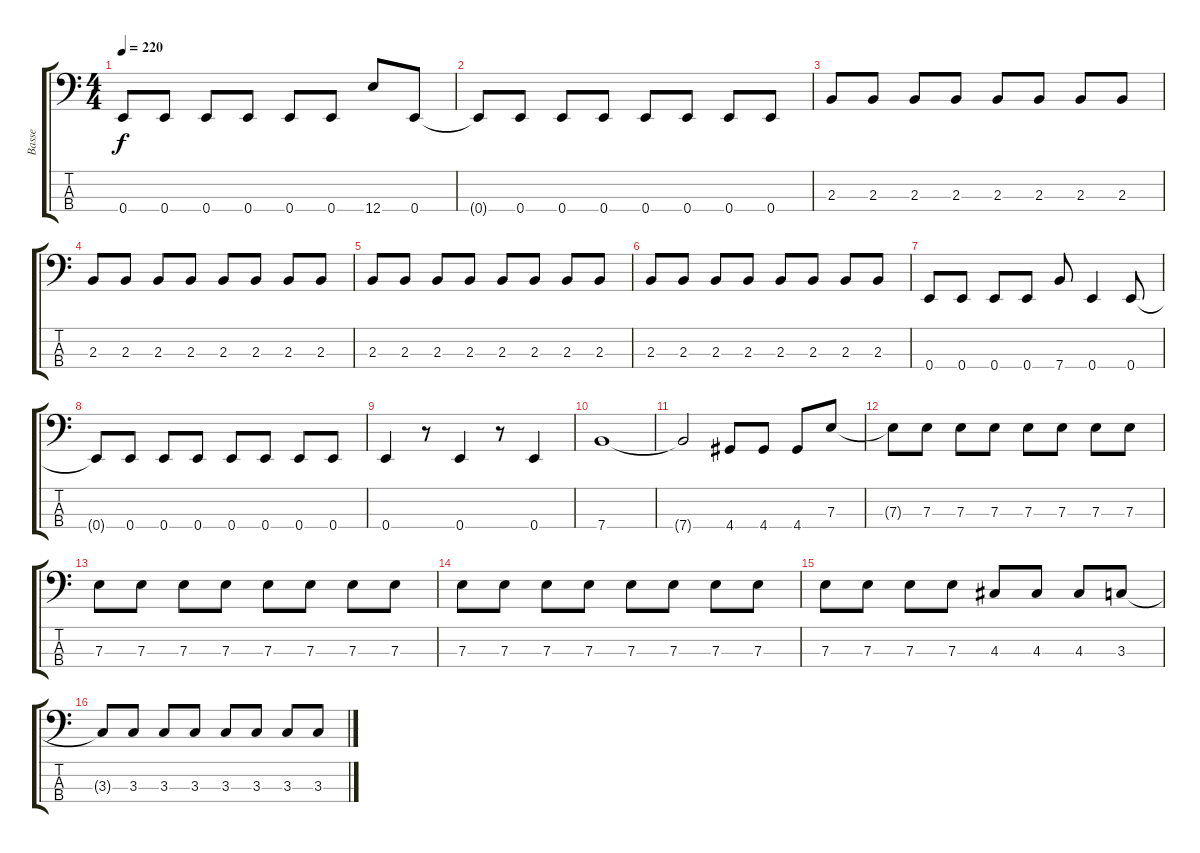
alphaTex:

\track ("Basse" "Basse") {instrument electricbasspick}
\staff {score tabs}
\tuning (G2 D2 A1 E1) {hide}
\ts (4 4)
\tempo 220
\clef f4
\ks c
0.4.8{dy f} 0.4.8 0.4.8 0.4.8 0.4.8 0.4.8 12.4.8 0.4.8 |
0.4{t}.8 0.4.8 0.4.8 0.4.8 0.4.8 0.4.8 0.4.8 0.4.8 |
2.3.8 2.3.8 2.3.8 2.3.8 2.3.8 2.3.8 2.3.8 2.3.8 |
2.3.8 2.3.8 2.3.8 2.3.8 2.3.8 2.3.8 2.3.8 2.3.8 |
2.3.8 2.3.8 2.3.8 2.3.8 2.3.8 2.3.8 2.3.8 2.3.8 |
2.3.8 2.3.8 2.3.8 2.3.8 2.3.8 2.3.8 2.3.8 2.3.8 |
0.4.8 0.4.8 0.4.8 0.4.8 7.4.8 0.4.4 0.4.8 |
0.4{t}.8 0.4.8 0.4.8 0.4.8 0.4.8 0.4.8 0.4.8 0.4.8 |
0.4.4 r.8 0.4.4 r.8 0.4.4 |
7.4.1 |
7.4{t}.2 4.4.8 4.4.8 4.4.8 7.3.8 |
7.3{t}.8 7.3.8 7.3.8 7.3.8 7.3.8 7.3.8 7.3.8 7.3.8 |
7.3.8 7.3.8 7.3.8 7.3.8 7.3.8 7.3.8 7.3.8 7.3.8 |
7.3.8 7.3.8 7.3.8 7.3.8 7.3.8 7.3.8 7.3.8 7.3.8 |
7.3.8 7.3.8 7.3.8 7.3.8 4.3.8 4.3.8 4.3.8 3.3.8 |
3.3{t}.8 3.3.8 3.3.8 3.3.8 3.3.8 3.3.8 3.3.8 3.3.8
